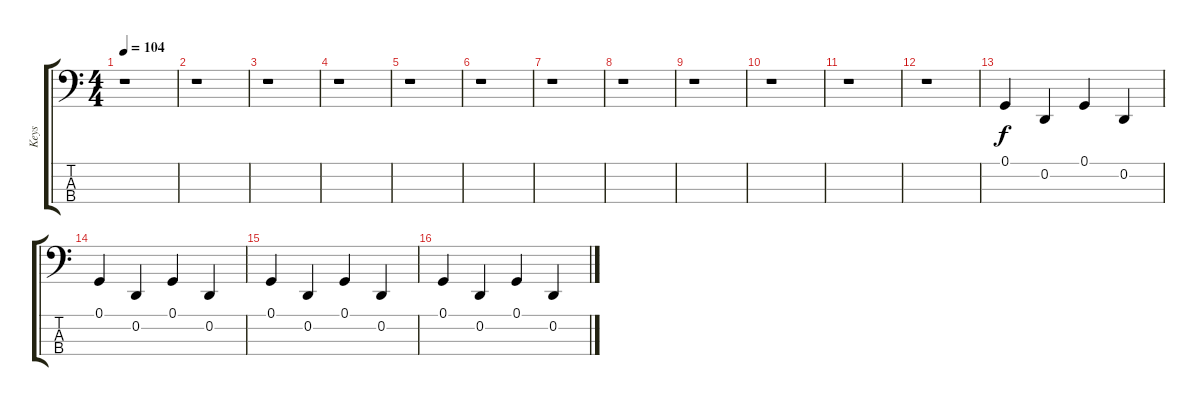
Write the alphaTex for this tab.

\track ("Keys" "Keys") {instrument electricpiano1}
\staff {score tabs}
\tuning (G2 D2 A1 E1) {hide}
\ts (4 4)
\tempo 104
\clef f4
\ks c
r.1{dy f instrument electricpiano1} |
r.1 |
r.1 |
r.1 |
r.1 |
r.1 |
r.1 |
r.1 |
r.1 |
r.1 |
r.1 |
r.1 |
0.1.4 0.2.4 0.1.4 0.2.4 |
0.1.4 0.2.4 0.1.4 0.2.4 |
0.1.4 0.2.4 0.1.4 0.2.4 |
0.1.4 0.2.4 0.1.4 0.2.4
